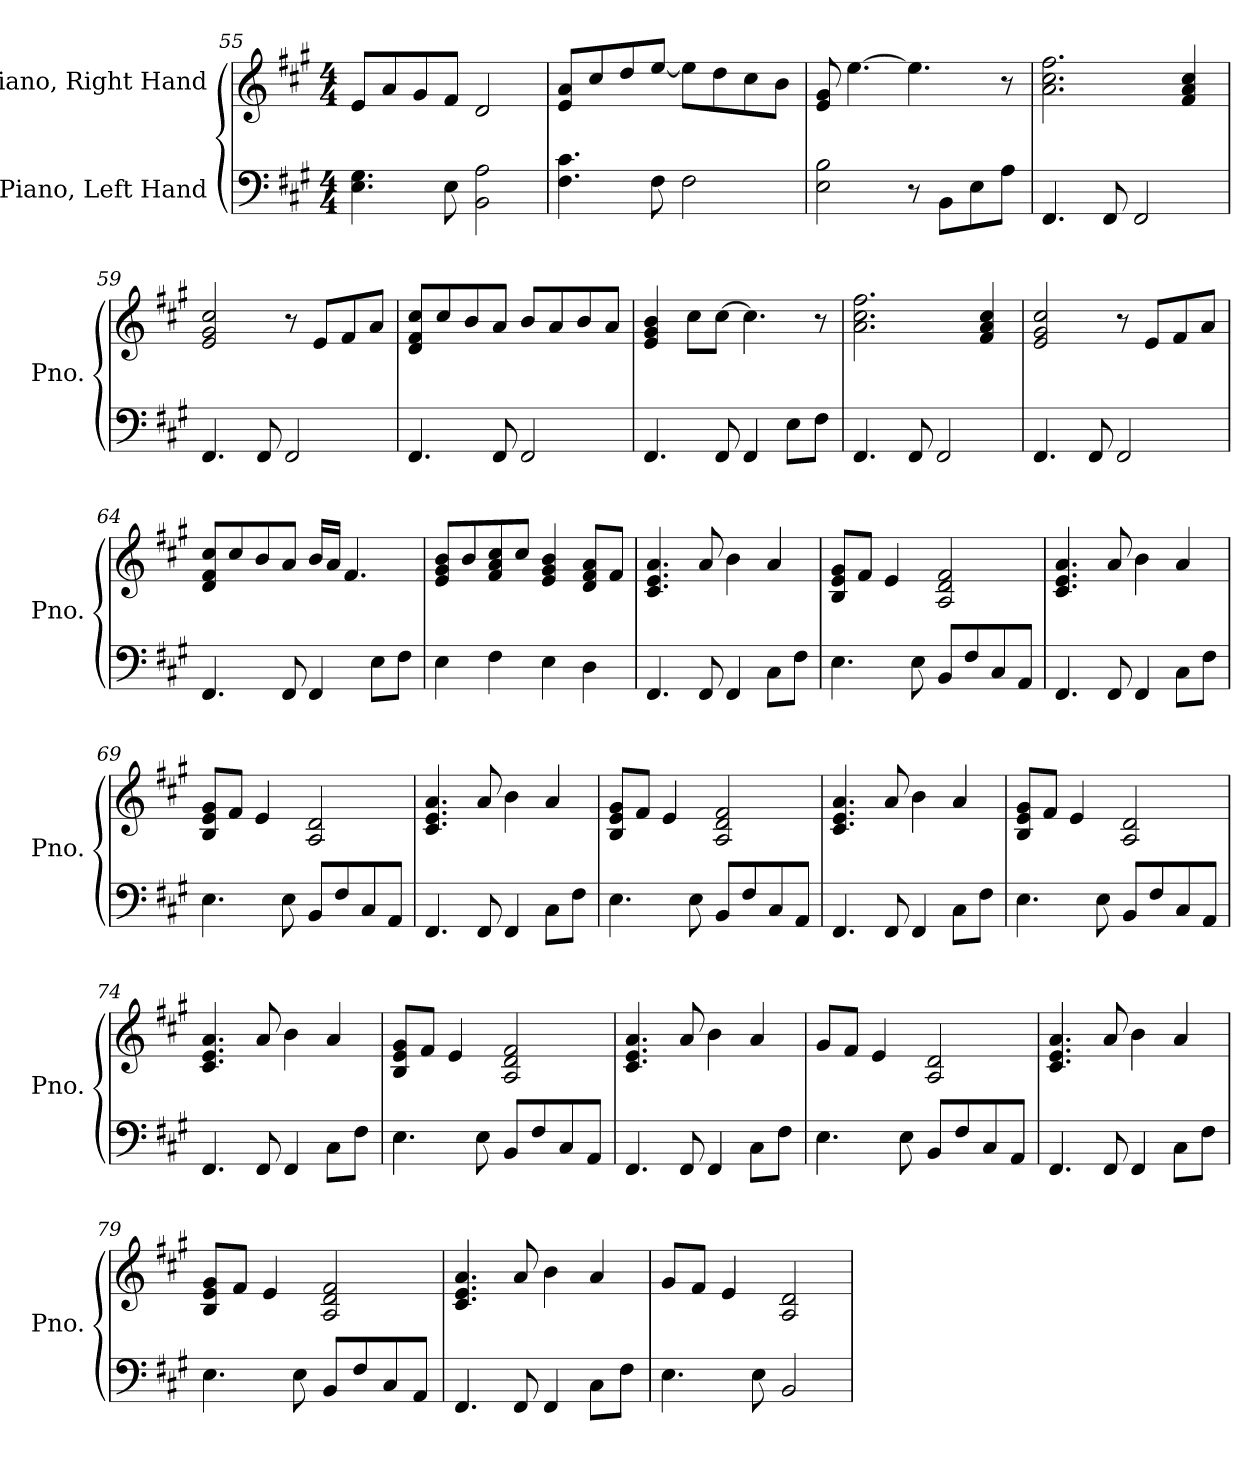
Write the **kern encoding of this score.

**kern	**kern
*part2	*part1
*staff2	*staff1
*I"Piano, Left Hand	*I"Piano, Right Hand
*I'Pno.	*I'Pno.
*clefF4	*clefG2
*k[f#c#g#]	*k[f#c#g#]
*M4/4	*M4/4
=55	=55
4.E\ 4.G#\	8e/L
.	8a/
.	8g#/
8E\	8f#/J
2BB\ 2A\	2d/
!!LO:LB:g=z
=56	=56
4.F#\ 4.c#\	8e/ 8a/L
.	8cc#/
.	8dd/
8F#\	[8ee/J
2F#\	8ee\L]
.	8dd\
.	8cc#\
.	8b\J
=57	=57
2E\ 2B\	8e/ 8g#/
.	[4.ee\
8r	4.ee\]
8BB\L	.
8E\	.
8A\J	8r
=58	=58
4.FF#/	2.a\ 2.cc#\ 2.ff#\
8FF#/	.
2FF#/	.
.	4f#/ 4a/ 4cc#/
=59	=59
4.FF#/	2e/ 2g#/ 2cc#/
8FF#/	.
2FF#/	8r
.	8e/L
.	8f#/
.	8a/J
=60	=60
4.FF#/	8d/ 8f#/ 8cc#/L
.	8cc#/
.	8b/
8FF#/	8a/J
2FF#/	8b/L
.	8a/
.	8b/
.	8a/J
!!LO:PB:g=z
=61	=61
4.FF#/	4e/ 4g#/ 4b/
.	8cc#\L
8FF#/	[8cc#\J
4FF#/	4.cc#\]
8E\L	.
8F#\J	8r
=62	=62
4.FF#/	2.a\ 2.cc#\ 2.ff#\
8FF#/	.
2FF#/	.
.	4f#/ 4a/ 4cc#/
=63	=63
4.FF#/	2e/ 2g#/ 2cc#/
8FF#/	.
2FF#/	8r
.	8e/L
.	8f#/
.	8a/J
=64	=64
4.FF#/	8d/ 8f#/ 8cc#/L
.	8cc#/
.	8b/
8FF#/	8a/J
4FF#/	16b/LL
.	16a/JJ
.	4.f#/
8E\L	.
8F#\J	.
=65	=65
4E\	8e/ 8g#/ 8b/L
.	8b/
4F#\	8f#/ 8a/ 8cc#/
.	8cc#/J
4E\	4e/ 4g#/ 4b/
4D\	8d/ 8f#/ 8a/L
.	8f#/J
!!LO:LB:g=z
=66	=66
4.FF#/	4.c#/ 4.e/ 4.a/
8FF#/	8a/
4FF#/	4b\
8C#\L	4a/
8F#\J	.
=67	=67
4.E\	8B/ 8e/ 8g#/L
.	8f#/J
.	4e/
8E\	.
8BB/L	2A/ 2d/ 2f#/
8F#/	.
8C#/	.
8AA/J	.
=68	=68
4.FF#/	4.c#/ 4.e/ 4.a/
8FF#/	8a/
4FF#/	4b\
8C#\L	4a/
8F#\J	.
=69	=69
4.E\	8B/ 8e/ 8g#/L
.	8f#/J
.	4e/
8E\	.
8BB/L	2A/ 2d/
8F#/	.
8C#/	.
8AA/J	.
=70	=70
4.FF#/	4.c#/ 4.e/ 4.a/
8FF#/	8a/
4FF#/	4b\
8C#\L	4a/
8F#\J	.
!!LO:LB:g=z
=71	=71
4.E\	8B/ 8e/ 8g#/L
.	8f#/J
.	4e/
8E\	.
8BB/L	2A/ 2d/ 2f#/
8F#/	.
8C#/	.
8AA/J	.
=72	=72
4.FF#/	4.c#/ 4.e/ 4.a/
8FF#/	8a/
4FF#/	4b\
8C#\L	4a/
8F#\J	.
=73	=73
4.E\	8B/ 8e/ 8g#/L
.	8f#/J
.	4e/
8E\	.
8BB/L	2A/ 2d/
8F#/	.
8C#/	.
8AA/J	.
=74	=74
4.FF#/	4.c#/ 4.e/ 4.a/
8FF#/	8a/
4FF#/	4b\
8C#\L	4a/
8F#\J	.
=75	=75
4.E\	8B/ 8e/ 8g#/L
.	8f#/J
.	4e/
8E\	.
8BB/L	2A/ 2d/ 2f#/
8F#/	.
8C#/	.
8AA/J	.
!!LO:LB:g=z
=76	=76
4.FF#/	4.c#/ 4.e/ 4.a/
8FF#/	8a/
4FF#/	4b\
8C#\L	4a/
8F#\J	.
=77	=77
4.E\	8g#/L
.	8f#/J
.	4e/
8E\	.
8BB/L	2A/ 2d/
8F#/	.
8C#/	.
8AA/J	.
=78	=78
4.FF#/	4.c#/ 4.e/ 4.a/
8FF#/	8a/
4FF#/	4b\
8C#\L	4a/
8F#\J	.
=79	=79
4.E\	8B/ 8e/ 8g#/L
.	8f#/J
.	4e/
8E\	.
8BB/L	2A/ 2d/ 2f#/
8F#/	.
8C#/	.
8AA/J	.
=80	=80
4.FF#/	4.c#/ 4.e/ 4.a/
8FF#/	8a/
4FF#/	4b\
8C#\L	4a/
8F#\J	.
=81	=81
4.E\	8g#/L
.	8f#/J
.	4e/
8E\	.
2BB/	2A/ 2d/
=	=
*-	*-
